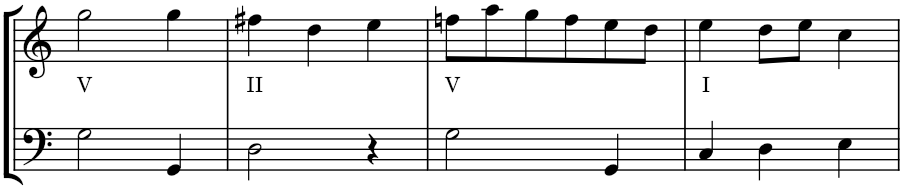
**kern	**kern	**text
*part1	*part1	*part1
*staff2	*staff1	*staff1
*I"Piano	*	*
*I'Pno.	*	*
!!LO:PB:g=z
*clefF4	*clefG2	*
*k[]	*k[]	*
*M3/4	*M3/4	*
=9	=9	=9
!	!	!LO:LY:b
2G\	2gg\	V
4GG/	4gg\	.
=10	=10	=10
!	!	!LO:LY:b
2D\	4ff#X\	II
.	4dd\	.
4r	4ee\	.
=11	=11	=11
!	!	!LO:LY:b
2G\	8ffn\L	V
.	8aa\	.
.	8gg\	.
.	8ff\	.
4GG/	8ee\	.
.	8dd\J	.
=12	=12	=12
!	!	!LO:LY:b
4C/	4ee\	I
4D\	8dd\L	.
.	8ee\J	.
4E\	4cc\	.
=	=	=
*-	*-	*-
